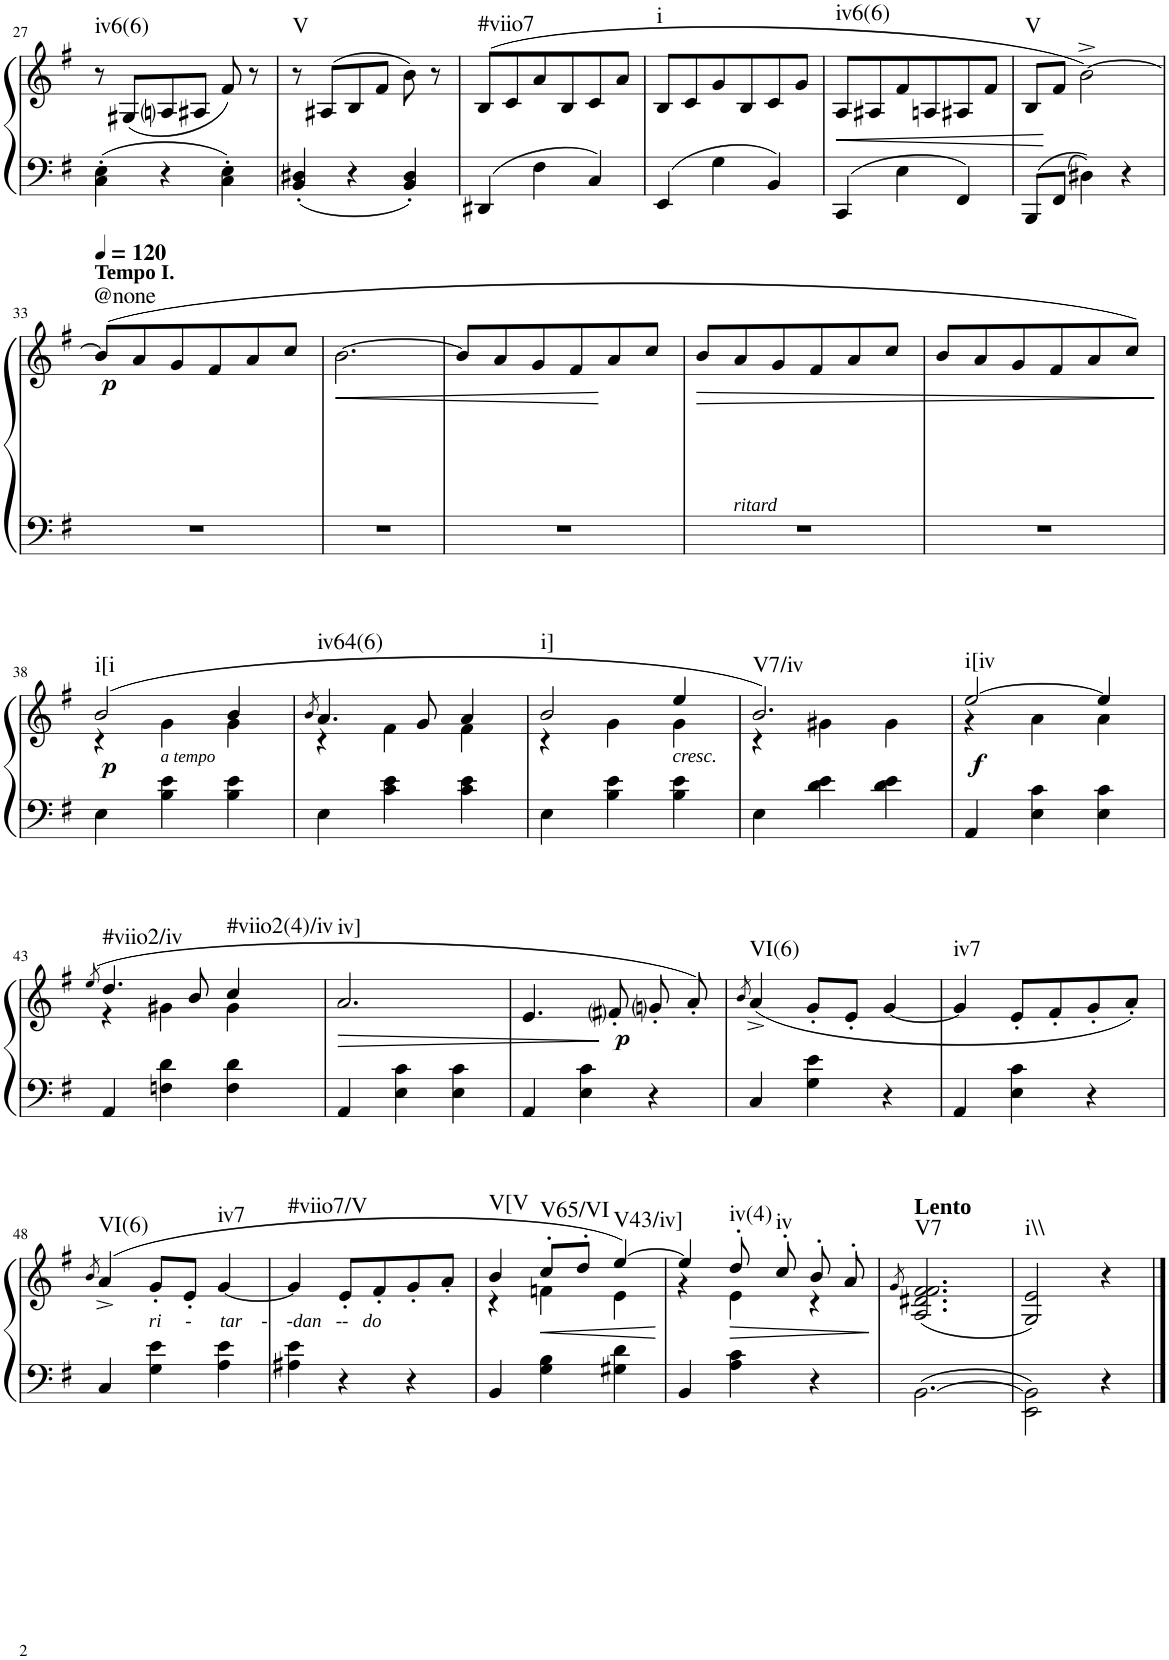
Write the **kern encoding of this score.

**kern	**kern	**dynam	**harte
*part1	*part1	*part1	*part1
*staff2	*staff1	*staff1/2	*
*I"Midi_1	*	*	*
!!LO:PB:g=z
*clefF4	*clefG2	*	*
*k[f#]	*k[f#]	*	*
*G:	*G:	*	*
*M3/4	*M3/4	*	*
=27	=27	=27	=27
!	!	!	!LO:H:kt=iv6(6)
4C\' 4E\'	8r	.	N
.	(8G#X/L	.	.
4r	8Ani/	.	.
.	8A#X/J	.	.
4C\' 4E\'	8f#/)	.	.
.	8r	.	.
=28	=28	=28	=28
!	!	!	!LO:H:kt=V
4BB/' 4D#X/'	8r	.	N
.	(8A#X/L	.	.
4r	8B/	.	.
.	8f#/J	.	.
4BB/' 4D#/'	8b\)	.	.
.	8r	.	.
=29	=29	=29	=29
!	!	!	!LO:H:kt=#viio7
4DD#X/	(8B/L	.	N
.	8c/	.	.
4F#\	8a/	.	.
.	8B/	.	.
4C/	8c/	.	.
.	8a/J	.	.
=30	=30	=30	=30
!	!	!	!LO:H:kt=i
4EE/	8B/L	.	N
.	8c/	.	.
4G\	8g/	.	.
.	8B/	.	.
4BB/	8c/	.	.
.	8g/J	.	.
=31	=31	=31	=31
!	!	!LO:HP:b	!LO:H:kt=iv6(6)
4CC/	8A/L	<	N
.	8A#X/	.	.
4E\	8f#/	.	.
.	8An/	.	.
4FF#/	8A#X/	.	.
.	8f#/J	.	.
=32	=32	=32	=32
!	!	!	!LO:H:kt=V
8BBB/L	8B/L	.	N
8FF#/J	8f#/J	[	.
4D#X\	[2b^\)	.	.
4r	.	.	.
!!LO:LB:g=z
=33	=33	=33	=33
*	*MM120	*	*
!	!LO:TX:a:B:t=Tempo I.	!	!
!	!	!LO:DY:b	!LO:H:kt=@none
2.r	(8b/L]	p	N
.	8a/	.	.
.	8g/	.	.
.	8f#/	.	.
.	8a/	.	.
.	8cc/J	.	.
=34	=34	=34	=34
!	!	!LO:HP:b	!
2.r	[2.b\	<	.
=35	=35	=35	=35
2.r	8b/L]	.	.
.	8a/	.	.
.	8g/	.	.
.	8f#/	.	.
.	8a/	[	.
.	8cc/J	.	.
=36	=36	=36	=36
!	!	!LO:HP:b	!
2.r	8b/L	>	.
!	!LO:TX:b:i:t=ritard	!	!
.	8a/	.	.
.	8g/	.	.
.	8f#/	.	.
.	8a/	.	.
.	8cc/J	.	.
=37	=37	=37	=37
2.r	8b/L	.	.
.	8a/	.	.
.	8g/	.	.
.	8f#/	.	.
.	8a/	.	.
.	8cc/J)	.	.
.	.	]	.
!!LO:LB:g=z
=38	=38	=38	=38
*	*^	*	*
!	!	!	!LO:DY:b	!LO:H:kt=i[i
4E\	(2b/	4r	p	N
!LO:TX:a:i:t=a tempo	!	!	!	!
4B\ 4e\	.	4g\	.	.
4B\ 4e\	4b/	4g\	.	.
=39	=39	=39	=39	=39
.	8qb/	.	.	.
!	!	!	!	!LO:H:kt=iv64(6)
4E\	4.a/	4r	.	N
4c\ 4e\	.	4f#\	.	.
.	8g/	.	.	.
4c\ 4e\	4a/	4f#\	.	.
=40	=40	=40	=40	=40
!	!	!	!	!LO:H:kt=i]
4E\	2b/	4r	.	N
4B\ 4e\	.	4g\	.	.
!LO:TX:a:i:t=cresc.	!	!	!	!
4B\ 4e\	4ee/	4g\	.	.
=41	=41	=41	=41	=41
!	!	!	!	!LO:H:kt=V7/iv
4E\	2.b/)	4r	.	N
4d\ 4e\	.	4g#X\	.	.
4d\ 4e\	.	4g#\	.	.
=42	=42	=42	=42	=42
!	!	!	!LO:DY:b	!LO:H:kt=i[iv
4AA/	[2ee/	4r	f	N
4E\ 4c\	.	4a\	.	.
4E\ 4c\	4ee/]	4a\	.	.
!!LO:LB:g=z	!!
=43	=43	=43	=43	=43
.	(8qee/	.	.	.
!	!	!	!	!LO:H:kt=#viio2/iv
4AA/	4.dd/	4r	.	N
4Fn\ 4d\	.	4g#X\	.	.
.	8b/	.	.	.
!	!	!	!	!LO:H:kt=#viio2(4)/iv
4F\ 4d\	4cc/	4g#\	.	N
=44	=44	=44	=44	=44
!	!	!	!LO:HP:b	!LO:H:kt=iv]
4AA/	2.a/	2ryy	>	N
4E\ 4c\	.	.	.	.
4E\ 4c\	.	4ryy	.	.
=45	=45	=45	=45	=45
4AA/	4.e/	2ryy	.	.
4E\ 4c\	.	.	.	.
!	!	!	!LO:DY:n=1:b	!
.	8f#i'/	.	] p	.
4r	8gni'/	4ryy	.	.
.	8a'/)	.	.	.
=46	=46	=46	=46	=46
.	8qb/	.	.	.
!	!	!	!	!LO:H:kt=VI(6)
4C/	(4a^/	2ryy	.	N
4G\ 4e\	8g'/L	.	.	.
.	8e'/J	.	.	.
4r	[4g/	4ryy	.	.
=47	=47	=47	=47	=47
!	!	!	!	!LO:H:kt=iv7
4AA/	4g/]	2ryy	.	N
4E\ 4c\	8e'/L	.	.	.
.	8f#'/	.	.	.
4r	8g'/	4ryy	.	.
.	8a'/J)	.	.	.
!!LO:LB:g=z	!!
=48	=48	=48	=48	=48
.	8qb/	.	.	.
!	!	!	!	!LO:H:kt=VI(6)
4C/	(4a^/	2ryy	.	N
!LO:TX:a:i:t=ri     -      tar    -    -dan   --   do	!	!	!	!
4G\ 4e\	8g'/L	.	.	.
.	8e'/J	.	.	.
!	!	!	!	!LO:H:kt=iv7
4A\ 4e\	[4g/	4ryy	.	N
=49	=49	=49	=49	=49
!	!	!	!	!LO:H:kt=#viio7/V
4A#X\ 4e\	4g/]	2ryy	.	N
4r	8e'/L	.	.	.
.	8f#'/	.	.	.
4r	8g'/	4ryy	.	.
.	8a'/J	.	.	.
=50	=50	=50	=50	=50
!	!	!	!	!LO:H:kt=V[V
4BB/	4b/	4r	.	N
!	!	!	!LO:HP:b	!LO:H:kt=V65/VI
4G\ 4B\	8cc'/L	4fn\	<	N
.	8dd'/J	.	.	.
!	!	!	!	!LO:H:kt=V43/iv]
4G#X\ 4d\	[4ee/)	4e\	.	N
*	*v	*v	*	*
.	.	[	.
=51	=51	=51	=51
*	*^	*	*
4BB/	4ee/]	4r	.	.
!	!	!	!LO:HP:b	!LO:H:kt=iv(4)
4A\ 4c\	8dd'/	4e\	>	N
!	!	!	!	!LO:H:kt=iv
.	8cc'/	.	.	N
4r	8b'/	4r	.	.
.	8a'/	.	.	.
*	*v	*v	*	*
.	.	]	.
=52	=52	=52	=52
.	8qg/	.	.
*	*^	*	*
!	!LO:TX:a:B:t=Lento	!	!	!LO:H:kt=V7
[2.BB\	(2.A/ 2.d#X/ 2.f#/ 2.f#/	2ryy	.	N
.	.	4ryy	.	.
=53	=53	=53	=53	=53
!	!	!	!	!LO:H:kt=i\\
2EE\ 2BB\]	2G/ 2e/)	2ryy	.	N
4r	4r	4ryy	.	.
*	*v	*v	*	*
==	==	==	==
*-	*-	*-	*-
